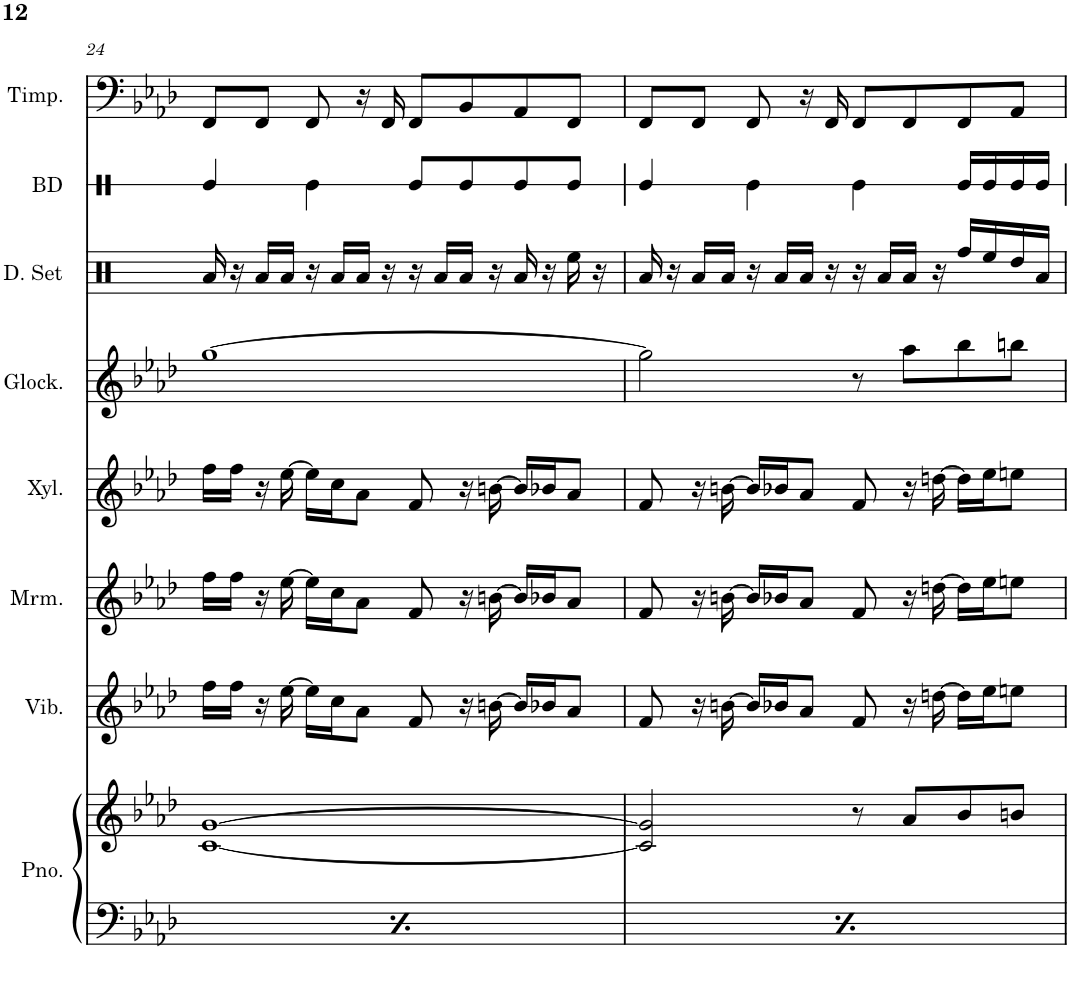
**kern	**kern	**kern	**kern	**kern	**kern	**kern	**kern	**kern
*part8	*part8	*part7	*part6	*part5	*part4	*part3	*part2	*part1
*staff9	*staff8	*staff7	*staff6	*staff5	*staff4	*staff3	*staff2	*staff1
*I"Piano	*	*I"Vibraphone	*I"Marimba	*I"Xylophone	*I"Glockenspiel	*I"Drumset	*I"Bass Drum	*I"Timpani
*I'Pno.	*	*I'Vib.	*I'Mrm.	*I'Xyl.	*I'Glock.	*I'D. Set	*I'BD	*I'Timp.
!!LO:PB:g=z
*clefF4	*clefG2	*clefG2	*clefG2	*clefG2	*clefG2	*clefX	*clefX	*clefF4
*	*	*	*	*Trd-7c-12	*Trd-14c-24	*	*	*
*k[b-e-a-d-]	*k[b-e-a-d-]	*k[b-e-a-d-]	*k[b-e-a-d-]	*k[b-e-a-d-]	*k[b-e-a-d-]	*k[]	*k[]	*k[b-e-a-d-]
*M4/4	*M4/4	*M4/4	*M4/4	*M4/4	*M4/4	*M4/4	*M4/4	*M4/4
=24	=24	=24	=24	=24	=24	=24	=24	=24
8.FF/L	[1c [1g	16ff\LL	16ff\LL	16ff\LL	[1gg	16Ra/	4Re/	8FF/L
.	.	16ff\JJ	16ff\JJ	16ff\JJ	.	16r	.	.
.	.	16r	16r	16r	.	16Ra/LL	.	8FF/J
16EE-/Jk	.	[16ee-\	[16ee-\	[16ee-\	.	16Ra/JJ	.	.
8.FF/L	.	16ee-\LL]	16ee-\LL]	16ee-\LL]	.	16r	4Re\	8FF/
.	.	16cc\J	16cc\J	16cc\J	.	16Ra/LL	.	.
.	.	8a-\J	8a-\J	8a-\J	.	16Ra/JJ	.	16r
16EE-/Jk	.	.	.	.	.	16r	.	16FF/
8.FF/L	.	8f/	8f/	8f/	.	16r	8Re/L	8FF/L
.	.	.	.	.	.	16Ra/LL	.	.
.	.	16r	16r	16r	.	16Ra/JJ	8Re/	8BB-/
16EE-/Jk	.	[16bn\	[16bn\	[16bn\	.	16r	.	.
8FF/L	.	16b/LL]	16b/LL]	16b/LL]	.	16Ra/	8Re/	8AA-/
.	.	16b-X/J	16b-X/J	16b-X/J	.	16r	.	.
8CC/J	.	8a-/J	8a-/J	8a-/J	.	16Ree\	8Re/J	8FF/J
.	.	.	.	.	.	16r	.	.
=25	=25	=25	=25	=25	=25	=25	=25	=25
8.FF/L	2c/] 2g/]	8f/	8f/	8f/	2gg\]	16Ra/	4Re/	8FF/L
.	.	.	.	.	.	16r	.	.
.	.	16r	16r	16r	.	16Ra/LL	.	8FF/J
16EE-/Jk	.	[16bn\	[16bn\	[16bn\	.	16Ra/JJ	.	.
8.FF/L	.	16b/LL]	16b/LL]	16b/LL]	.	16r	4Re\	8FF/
.	.	16b-X/J	16b-X/J	16b-X/J	.	16Ra/LL	.	.
.	.	8a-/J	8a-/J	8a-/J	.	16Ra/JJ	.	16r
16EE-/Jk	.	.	.	.	.	16r	.	16FF/
8.FF/L	8r	8f/	8f/	8f/	8r	16r	4Re\	8FF/L
.	.	.	.	.	.	16Ra/LL	.	.
.	8a-/L	16r	16r	16r	8aa-\L	16Ra/JJ	.	8FF/
16EE-/Jk	.	[16ddn\	[16ddn\	[16ddn\	.	16r	.	.
8FF/L	8b-/	16dd\LL]	16dd\LL]	16dd\LL]	8bb-\	16Rff/LL	16Re/LL	8FF/
.	.	16ee-\J	16ee-\J	16ee-\J	.	16Ree/	16Re/	.
8CC/J	8bn/J	8een\J	8een\J	8een\J	8bbn\J	16Rdd/	16Re/	8AA-/J
.	.	.	.	.	.	16Ra/JJ	16Re/JJ	.
=	=	=	=	=	=	=	=	=
*-	*-	*-	*-	*-	*-	*-	*-	*-
